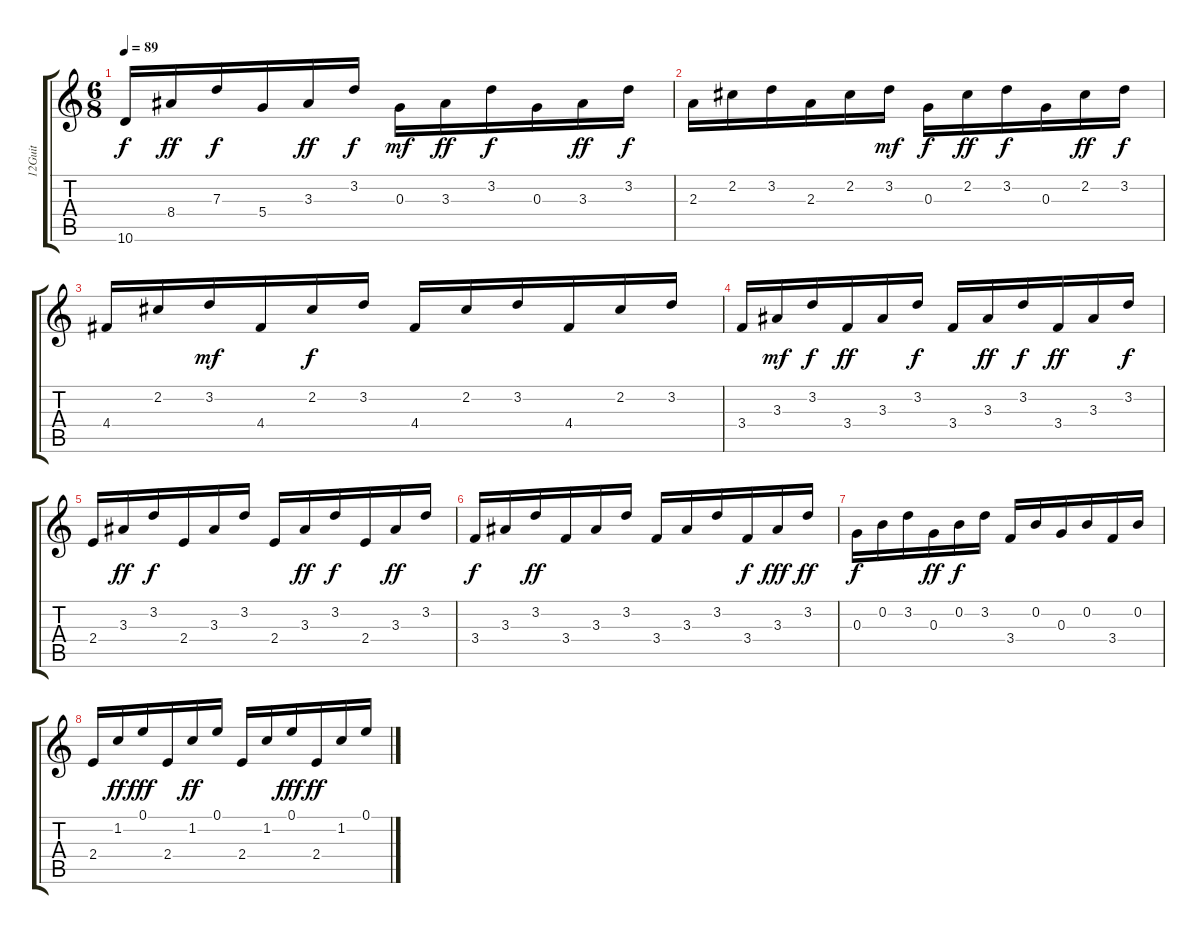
\track ("12Guit" "12Guit") {instrument acousticguitarsteel}
\staff {score tabs}
\tuning (E4 B3 G3 D3 A2 E2) {hide}
\ts (6 8)
\tempo 89
\clef g2
\ks c
10.6.16{dy f} 8.4.16{dy ff} 7.3.16{dy f} 5.4.16 3.3.16{dy ff} 3.2.16{dy f} 0.3.16{dy mf} 3.3.16{dy ff} 3.2.16{dy f} 0.3.16 3.3.16{dy ff} 3.2.16{dy f} |
2.3.16 2.2.16 3.2.16 2.3.16 2.2.16 3.2.16{dy mf} 0.3.16{dy f} 2.2.16{dy ff} 3.2.16{dy f} 0.3.16 2.2.16{dy ff} 3.2.16{dy f} |
4.4.16 2.2.16 3.2.16{dy mf} 4.4.16 2.2.16{dy f} 3.2.16 4.4.16 2.2.16 3.2.16 4.4.16 2.2.16 3.2.16 |
3.4.16 3.3.16{dy mf} 3.2.16{dy f} 3.4.16{dy ff} 3.3.16 3.2.16{dy f} 3.4.16 3.3.16{dy ff} 3.2.16{dy f} 3.4.16{dy ff} 3.3.16 3.2.16{dy f} |
2.4.16 3.3.16{dy ff} 3.2.16{dy f} 2.4.16 3.3.16 3.2.16 2.4.16 3.3.16{dy ff} 3.2.16{dy f} 2.4.16 3.3.16{dy ff} 3.2.16 |
3.4.16{dy f} 3.3.16 3.2.16{dy ff} 3.4.16 3.3.16 3.2.16 3.4.16 3.3.16 3.2.16 3.4.16{dy f} 3.3.16{dy fff} 3.2.16{dy ff} |
0.3.16{dy f} 0.2.16 3.2.16 0.3.16{dy ff} 0.2.16{dy f} 3.2.16 3.4.16 0.2.16 0.3.16 0.2.16 3.4.16 0.2.16 |
2.4.16 1.2.16{dy ff} 0.1.16{dy fff} 2.4.16 1.2.16{dy ff} 0.1.16 2.4.16 1.2.16 0.1.16{dy fff} 2.4.16{dy ff} 1.2.16 0.1.16
